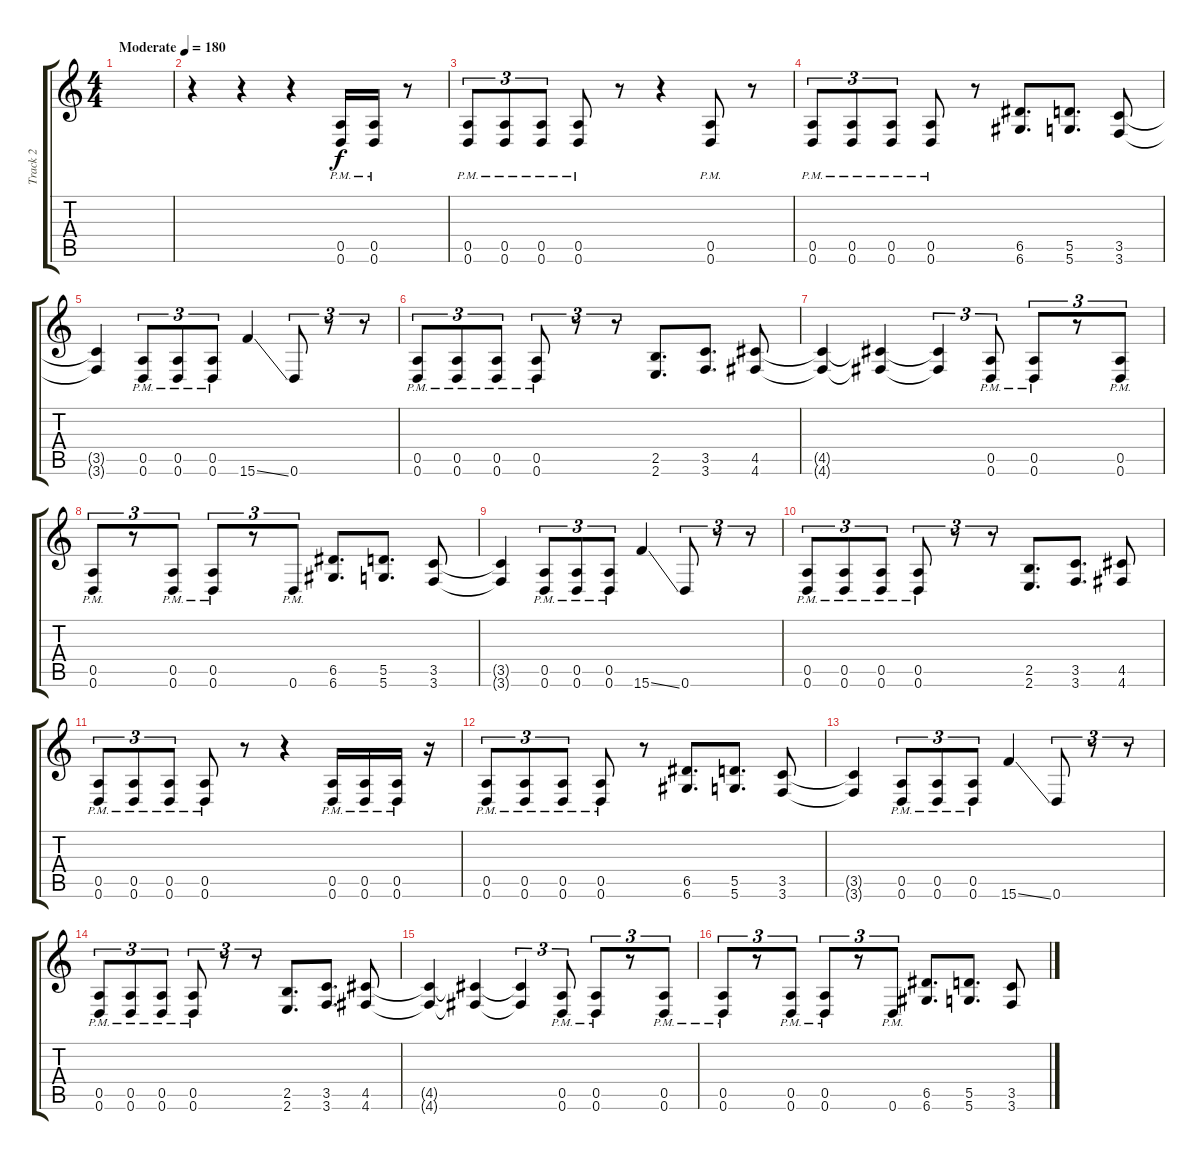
\track ("Track 2" "Track 2") {instrument distortionguitar}
\staff {score tabs}
\tuning (E4 B3 G3 D3 A2 D2) {hide}
\ts (4 4)
\tempo (180 "Moderate")
\clef g2
\ks c
|
r.4 r.4 r.4 (0.5{pm} 0.6{pm}).16 (0.5{pm} 0.6{pm}).16 r.8 |
(0.5{pm} 0.6{pm}).8{tu (3 2)} (0.5{pm} 0.6{pm}).8{tu (3 2)} (0.5{pm} 0.6{pm}).8{tu (3 2)} (0.5{pm} 0.6{pm}).8 r.8 r.4 (0.5{pm} 0.6{pm}).8 r.8 |
(0.5{pm} 0.6{pm}).8{tu (3 2)} (0.5{pm} 0.6{pm}).8{tu (3 2)} (0.5{pm} 0.6{pm}).8{tu (3 2)} (0.5{pm} 0.6{pm}).8 r.8 (6.5 6.6).8{d} (5.5 5.6).8{d} (3.5 3.6).8 |
(3.5{t} 3.6{t}).4 (0.5{pm} 0.6{pm}).8{tu (3 2)} (0.5{pm} 0.6{pm}).8{tu (3 2)} (0.5{pm} 0.6{pm}).8{tu (3 2)} 15.6{ss}.4 0.6.8{tu (3 2)} r.8{tu (3 2)} r.8{tu (3 2)} |
(0.5{pm} 0.6{pm}).8{tu (3 2)} (0.5{pm} 0.6{pm}).8{tu (3 2)} (0.5{pm} 0.6{pm}).8{tu (3 2)} (0.5{pm} 0.6{pm}).8{tu (3 2)} r.8{tu (3 2)} r.8{tu (3 2)} (2.5 2.6).8{d} (3.5 3.6).8{d} (4.5 4.6).8 |
(4.5{t} 4.6{t}).4 (4.5{t} 4.6{t}).4 (4.5{t} 4.6{t}).4{tu (3 2)} (0.5{pm} 0.6{pm}).8{tu (3 2)} (0.5{pm} 0.6{pm}).8{tu (3 2)} r.8{tu (3 2)} (0.5{pm} 0.6{pm}).8{tu (3 2)} |
(0.5{pm} 0.6{pm}).8{tu (3 2)} r.8{tu (3 2)} (0.5{pm} 0.6{pm}).8{tu (3 2)} (0.5{pm} 0.6{pm}).8{tu (3 2)} r.8{tu (3 2)} 0.6{pm}.8{tu (3 2)} (6.5 6.6).8{d} (5.5 5.6).8{d} (3.5 3.6).8 |
(3.5{t} 3.6{t}).4 (0.5{pm} 0.6{pm}).8{tu (3 2)} (0.5{pm} 0.6{pm}).8{tu (3 2)} (0.5{pm} 0.6{pm}).8{tu (3 2)} 15.6{ss}.4 0.6.8{tu (3 2)} r.8{tu (3 2)} r.8{tu (3 2)} |
(0.5{pm} 0.6{pm}).8{tu (3 2)} (0.5{pm} 0.6{pm}).8{tu (3 2)} (0.5{pm} 0.6{pm}).8{tu (3 2)} (0.5{pm} 0.6{pm}).8{tu (3 2)} r.8{tu (3 2)} r.8{tu (3 2)} (2.5 2.6).8{d} (3.5 3.6).8{d} (4.5 4.6).8 |
(0.5{pm} 0.6{pm}).8{tu (3 2)} (0.5{pm} 0.6{pm}).8{tu (3 2)} (0.5{pm} 0.6{pm}).8{tu (3 2)} (0.5{pm} 0.6{pm}).8 r.8 r.4 (0.5{pm} 0.6{pm}).16 (0.5{pm} 0.6{pm}).16 (0.5{pm} 0.6{pm}).16 r.16 |
(0.5{pm} 0.6{pm}).8{tu (3 2)} (0.5{pm} 0.6{pm}).8{tu (3 2)} (0.5{pm} 0.6{pm}).8{tu (3 2)} (0.5{pm} 0.6{pm}).8 r.8 (6.5 6.6).8{d} (5.5 5.6).8{d} (3.5 3.6).8 |
(3.5{t} 3.6{t}).4 (0.5{pm} 0.6{pm}).8{tu (3 2)} (0.5{pm} 0.6{pm}).8{tu (3 2)} (0.5{pm} 0.6{pm}).8{tu (3 2)} 15.6{ss}.4 0.6.8{tu (3 2)} r.8{tu (3 2)} r.8{tu (3 2)} |
(0.5{pm} 0.6{pm}).8{tu (3 2)} (0.5{pm} 0.6{pm}).8{tu (3 2)} (0.5{pm} 0.6{pm}).8{tu (3 2)} (0.5{pm} 0.6{pm}).8{tu (3 2)} r.8{tu (3 2)} r.8{tu (3 2)} (2.5 2.6).8{d} (3.5 3.6).8{d} (4.5 4.6).8 |
(4.5{t} 4.6{t}).4 (4.5{t} 4.6{t}).4 (4.5{t} 4.6{t}).4{tu (3 2)} (0.5{pm} 0.6{pm}).8{tu (3 2)} (0.5{pm} 0.6{pm}).8{tu (3 2)} r.8{tu (3 2)} (0.5{pm} 0.6{pm}).8{tu (3 2)} |
(0.5{pm} 0.6{pm}).8{tu (3 2)} r.8{tu (3 2)} (0.5{pm} 0.6{pm}).8{tu (3 2)} (0.5{pm} 0.6{pm}).8{tu (3 2)} r.8{tu (3 2)} 0.6{pm}.8{tu (3 2)} (6.5 6.6).8{d} (5.5 5.6).8{d} (3.5 3.6).8
